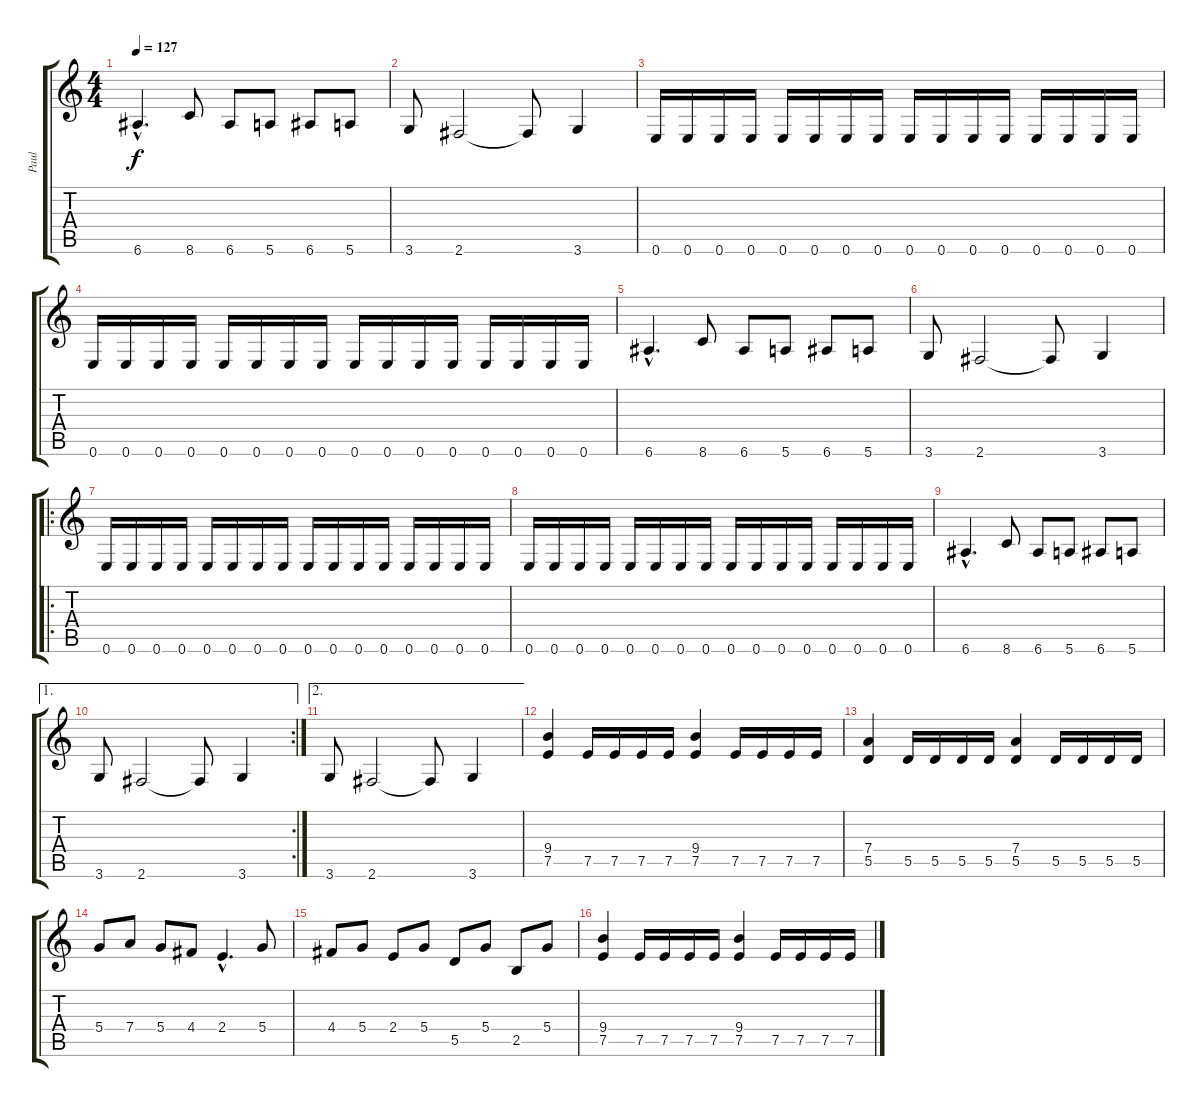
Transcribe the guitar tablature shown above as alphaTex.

\track ("Paul" "Paul") {instrument overdrivenguitar}
\staff {score tabs}
\tuning (E4 B3 G3 D3 A2 E2) {hide}
\ts (4 4)
\tempo 127
\clef g2
\ks c
6.6{hac}.4{d dy f} 8.6.8 6.6.8 5.6.8 6.6.8 5.6.8 |
3.6.8 2.6.2 2.6{t}.8 3.6.4 |
0.6.16 0.6.16 0.6.16 0.6.16 0.6.16 0.6.16 0.6.16 0.6.16 0.6.16 0.6.16 0.6.16 0.6.16 0.6.16 0.6.16 0.6.16 0.6.16 |
0.6.16 0.6.16 0.6.16 0.6.16 0.6.16 0.6.16 0.6.16 0.6.16 0.6.16 0.6.16 0.6.16 0.6.16 0.6.16 0.6.16 0.6.16 0.6.16 |
6.6{hac}.4{d} 8.6.8 6.6.8 5.6.8 6.6.8 5.6.8 |
3.6.8 2.6.2 2.6{t}.8 3.6.4 |
\ro
0.6.16 0.6.16 0.6.16 0.6.16 0.6.16 0.6.16 0.6.16 0.6.16 0.6.16 0.6.16 0.6.16 0.6.16 0.6.16 0.6.16 0.6.16 0.6.16 |
0.6.16 0.6.16 0.6.16 0.6.16 0.6.16 0.6.16 0.6.16 0.6.16 0.6.16 0.6.16 0.6.16 0.6.16 0.6.16 0.6.16 0.6.16 0.6.16 |
6.6{hac}.4{d} 8.6.8 6.6.8 5.6.8 6.6.8 5.6.8 |
\ae 1
\rc 2
3.6.8 2.6.2 2.6{t}.8 3.6.4 |
\ae 2
3.6.8 2.6.2 2.6{t}.8 3.6.4 |
(9.4 7.5).4 7.5.16 7.5.16 7.5.16 7.5.16 (9.4 7.5).4 7.5.16 7.5.16 7.5.16 7.5.16 |
(7.4 5.5).4 5.5.16 5.5.16 5.5.16 5.5.16 (7.4 5.5).4 5.5.16 5.5.16 5.5.16 5.5.16 |
5.4.8 7.4.8 5.4.8 4.4.8 2.4{hac}.4{d} 5.4.8 |
4.4.8 5.4.8 2.4.8 5.4.8 5.5.8 5.4.8 2.5.8 5.4.8 |
(9.4 7.5).4 7.5.16 7.5.16 7.5.16 7.5.16 (9.4 7.5).4 7.5.16 7.5.16 7.5.16 7.5.16
